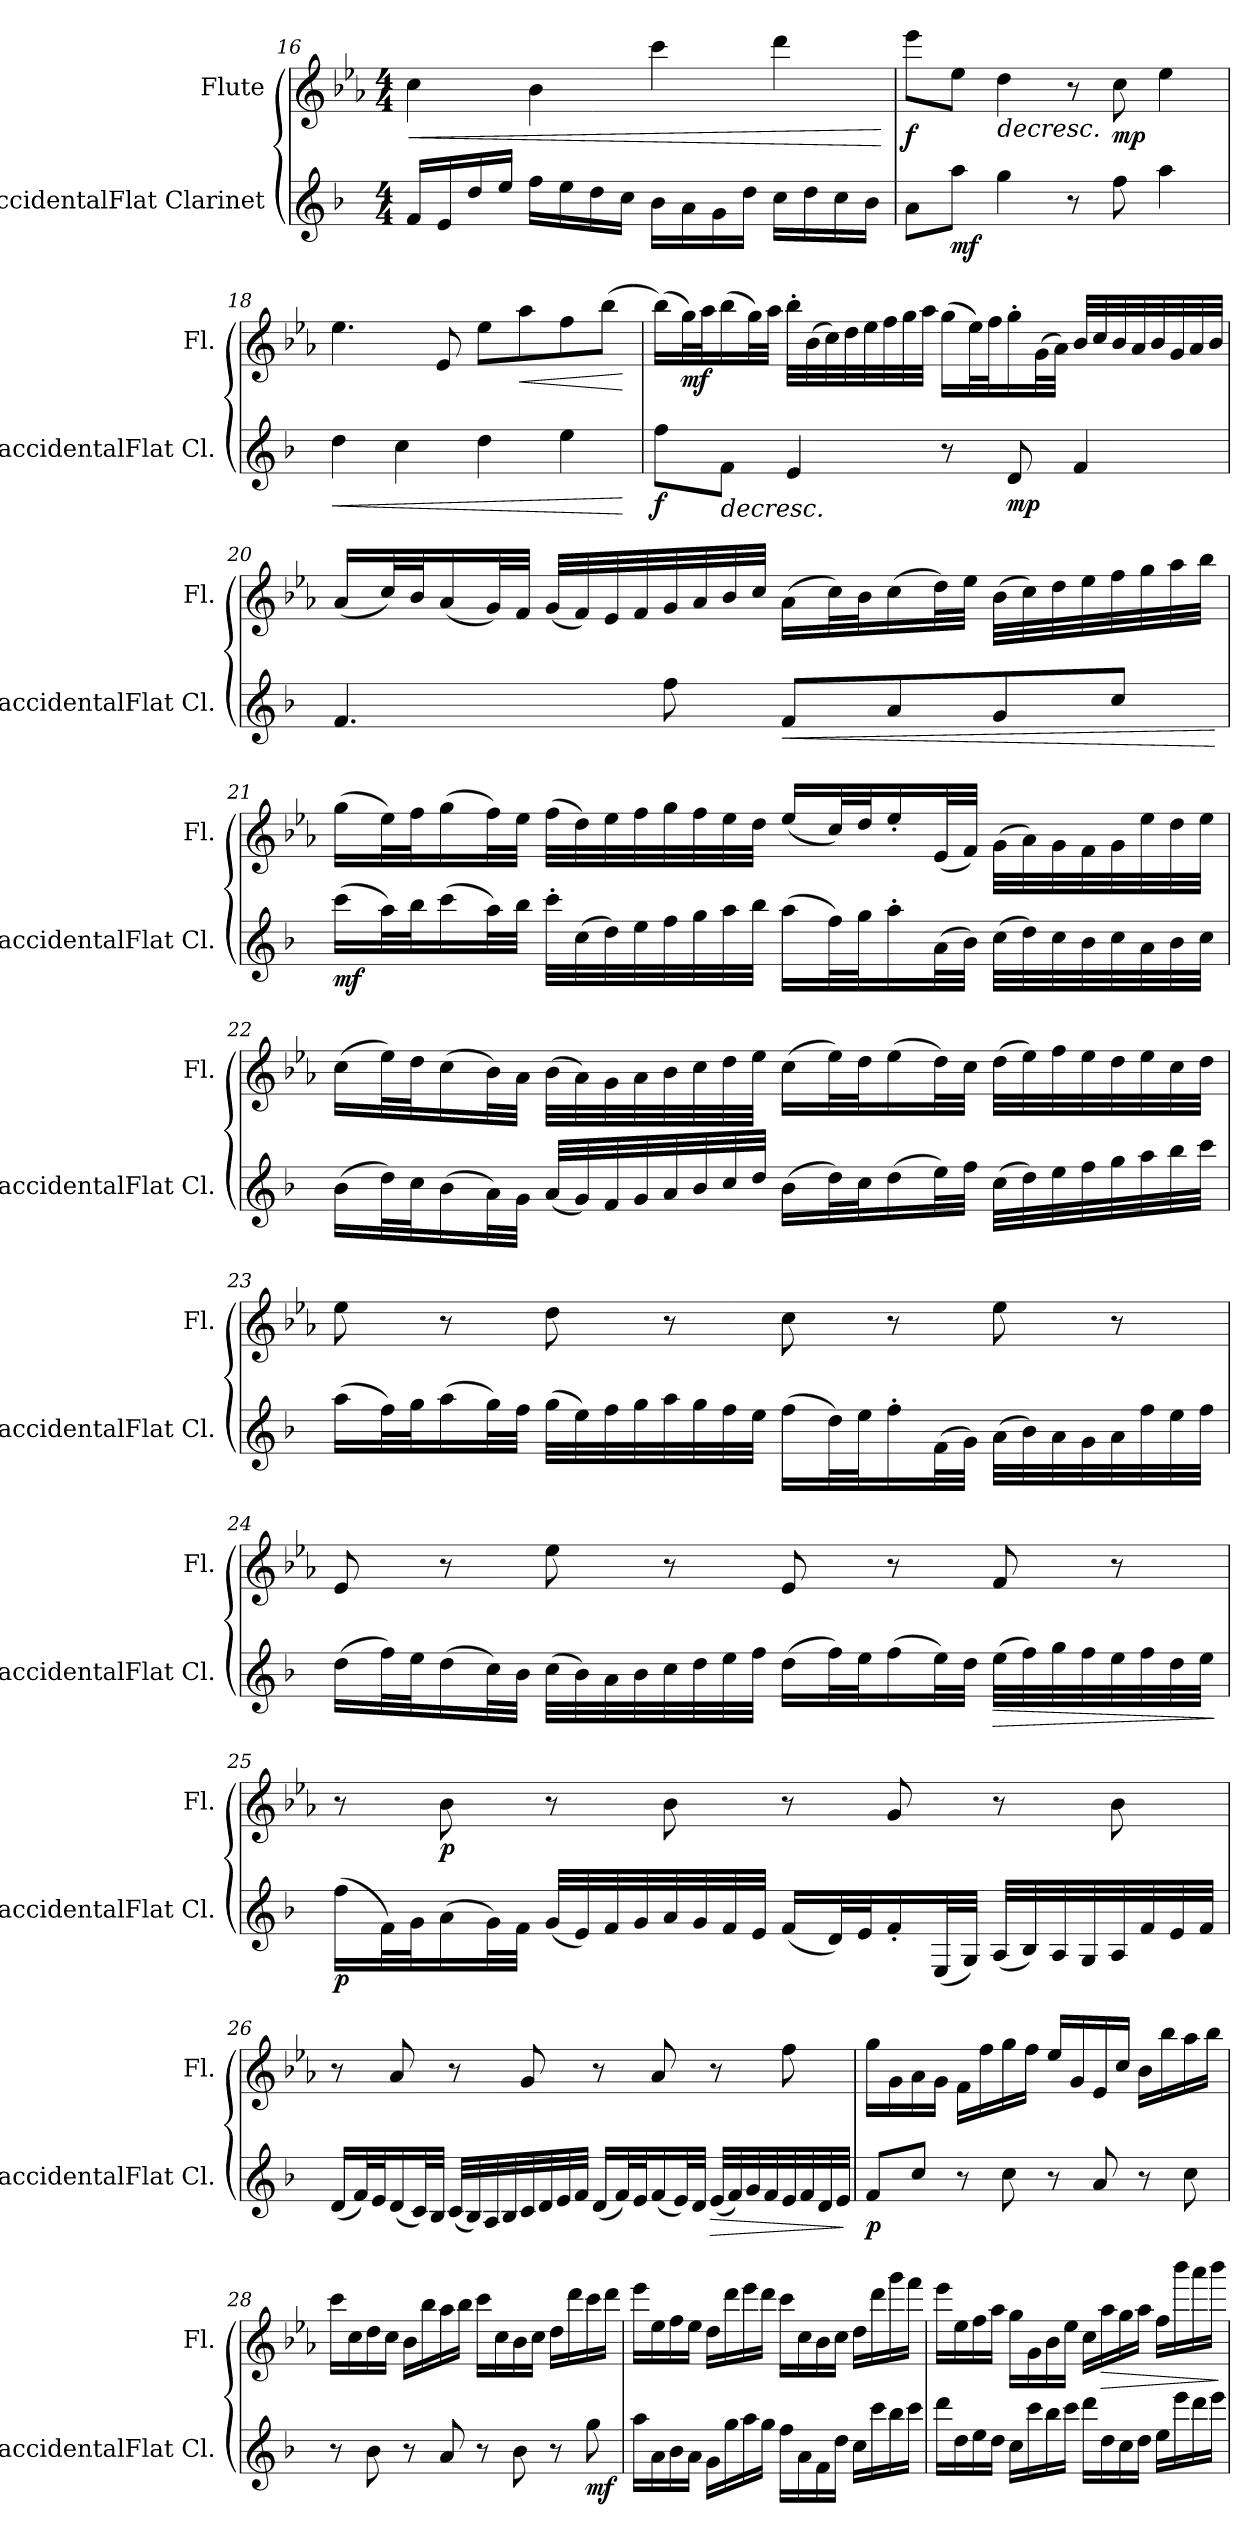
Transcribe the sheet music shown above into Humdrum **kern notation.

**kern	**dynam	**kern	**dynam
*part2	*part2	*part1	*part1
*staff2	*staff2	*staff1	*staff1
*I"BaccidentalFlat Clarinet	*	*I"Flute	*
*I'BaccidentalFlat Cl.	*	*I'Fl.	*
*clefG2	*	*clefG2	*
*ITrd1c2	*	*	*
*k[b-e-a-]	*	*k[b-e-a-]	*
*M4/4	*	*M4/4	*
=16	=16	=16	=16
!	!	!	!LO:HP:b
16e-/LL	.	4cc\	<
16d/	.	.	.
16cc/	.	.	.
16dd/JJ	.	.	.
16ee-\LL	.	4b-\	.
16dd\	.	.	.
16cc\	.	.	.
16b-\JJ	.	.	.
16a-\LL	.	4ccc\	.
16g\	.	.	.
16f\	.	.	.
16cc\JJ	.	.	.
16b-\LL	.	4ddd\	.
16cc\	.	.	.
16b-\	.	.	.
16a-\JJ	.	.	.
.	.	.	[
=17	=17	=17	=17
!	!	!	!LO:DY:b
8g\L	.	8eee-\L	f
!	!LO:DY:b	!	!
8gg\J	mf	8ee-\J	.
!	!	!	!LO:HP:b
4ff\	.	4dd\	>
8r	.	8r	.
!	!	!	!LO:DY:b
8ee-\	.	8cc\	mp
4gg\	.	4ee-\	.
.	.	.	]
!!LO:PB:g=z
=18	=18	=18	=18
!	!LO:HP:b	!	!
4cc\	<	4.ee-\	.
4b-\	.	.	.
.	.	8e-/	.
4cc\	.	8ee-\L	.
!	!	!	!LO:HP:b
.	.	8aa-\	<
4dd\	.	8ff\	.
.	.	(8bb-\J	.
.	[	.	[
=19	=19	=19	=19
!	!LO:DY:b	!	!
8ee-\L	f	(16bb-\LL)	.
!	!	!	!LO:DY:b
.	.	32gg\L)	mf
.	.	32aa-\J	.
!	!LO:HP:b	!	!
8e-\J	>	(16bb-\	.
.	.	32gg\L)	.
.	.	32aa-\JJJ	.
4d/	.	32bb-'\LLL	.
.	.	(32b-\	.
.	.	32cc\)	.
.	.	32dd\	.
.	.	32ee-\	.
.	.	32ff\	.
.	.	32gg\	.
.	.	32aa-\JJJ	.
8r	.	(16gg\LL	.
.	.	32ee-\L)	.
.	.	32ff\J	.
!	!LO:DY:b	!	!
8c/	mp	16gg'\	.
.	.	(32g\L	.
.	.	32a-\JJJ)	.
4e-/	.	32b-/LLL	.
.	.	32cc/	.
.	.	32b-/	.
.	.	32a-/	.
.	.	32b-/	.
.	.	32g/	.
.	.	32a-/	.
.	.	32b-/JJJ	.
.	]	.	.
!!LO:LB:g=z
=20	=20	=20	=20
4.e-/	.	(16a-/LL	.
.	.	32cc/L)	.
.	.	32b-/J	.
.	.	(16a-/	.
.	.	32g/L)	.
.	.	32f/JJJ	.
.	.	(32g/LLL	.
.	.	32f/)	.
.	.	32e-/	.
.	.	32f/	.
8ee-\	.	32g/	.
.	.	32a-/	.
.	.	32b-/	.
.	.	32cc/JJJ	.
!	!LO:HP:b	!	!
8e-/L	<	(16a-\LL	.
.	.	32cc\L)	.
.	.	32b-\J	.
8g/	.	(16cc\	.
.	.	32dd\L)	.
.	.	32ee-\JJJ	.
8f/	.	(32b-\LLL	.
.	.	32cc\)	.
.	.	32dd\	.
.	.	32ee-\	.
8b-/J	.	32ff\	.
.	.	32gg\	.
.	.	32aa-\	.
.	.	32bb-\JJJ	.
.	[	.	.
!!LO:LB:g=z
=21	=21	=21	=21
!	!LO:DY:b	!	!
(16bb-\LL	mf	(16gg\LL	.
32gg\L)	.	32ee-\L)	.
32aa-\J	.	32ff\J	.
(16bb-\	.	(16gg\	.
32gg\L)	.	32ff\L)	.
32aa-\JJJ	.	32ee-\JJJ	.
32bb-'\LLL	.	(32ff\LLL	.
(32b-\	.	32dd\)	.
32cc\)	.	32ee-\	.
32dd\	.	32ff\	.
32ee-\	.	32gg\	.
32ff\	.	32ff\	.
32gg\	.	32ee-\	.
32aa-\JJJ	.	32dd\JJJ	.
(16gg\LL	.	(16ee-/LL	.
32ee-\L)	.	32cc/L)	.
32ff\J	.	32dd/J	.
16gg'\	.	16ee-'/	.
(32g\L	.	(32e-/L	.
32a-\JJJ)	.	32f/JJJ)	.
(32b-\LLL	.	(32g\LLL	.
32cc\)	.	32a-\)	.
32b-\	.	32g\	.
32a-\	.	32f\	.
32b-\	.	32g\	.
32g\	.	32ee-\	.
32a-\	.	32dd\	.
32b-\JJJ	.	32ee-\JJJ	.
!!LO:LB:g=z
=22	=22	=22	=22
(16a-\LL	.	(16cc\LL	.
32cc\L)	.	32ee-\L)	.
32b-\J	.	32dd\J	.
(16a-\	.	(16cc\	.
32g\L)	.	32b-\L)	.
32f\JJJ	.	32a-\JJJ	.
(32g/LLL	.	(32b-\LLL	.
32f/)	.	32a-\)	.
32e-/	.	32g\	.
32f/	.	32a-\	.
32g/	.	32b-\	.
32a-/	.	32cc\	.
32b-/	.	32dd\	.
32cc/JJJ	.	32ee-\JJJ	.
(16a-\LL	.	(16cc\LL	.
32cc\L)	.	32ee-\L)	.
32b-\J	.	32dd\J	.
(16cc\	.	(16ee-\	.
32dd\L)	.	32dd\L)	.
32ee-\JJJ	.	32cc\JJJ	.
(32b-\LLL	.	(32dd\LLL	.
32cc\)	.	32ee-\)	.
32dd\	.	32ff\	.
32ee-\	.	32ee-\	.
32ff\	.	32dd\	.
32gg\	.	32ee-\	.
32aa-\	.	32cc\	.
32bb-\JJJ	.	32dd\JJJ	.
!!LO:LB:g=z
=23	=23	=23	=23
(16gg\LL	.	8ee-\	.
32ee-\L)	.	.	.
32ff\J	.	.	.
(16gg\	.	8r	.
32ff\L)	.	.	.
32ee-\JJJ	.	.	.
(32ff\LLL	.	8dd\	.
32dd\)	.	.	.
32ee-\	.	.	.
32ff\	.	.	.
32gg\	.	8r	.
32ff\	.	.	.
32ee-\	.	.	.
32dd\JJJ	.	.	.
(16ee-\LL	.	8cc\	.
32cc\L)	.	.	.
32dd\J	.	.	.
16ee-'\	.	8r	.
(32e-\L	.	.	.
32f\JJJ)	.	.	.
(32g\LLL	.	8ee-\	.
32a-\)	.	.	.
32g\	.	.	.
32f\	.	.	.
32g\	.	8r	.
32ee-\	.	.	.
32dd\	.	.	.
32ee-\JJJ	.	.	.
!!LO:LB:g=z
=24	=24	=24	=24
(16cc\LL	.	8e-/	.
32ee-\L)	.	.	.
32dd\J	.	.	.
(16cc\	.	8r	.
32b-\L)	.	.	.
32a-\JJJ	.	.	.
(32b-\LLL	.	8ee-\	.
32a-\)	.	.	.
32g\	.	.	.
32a-\	.	.	.
32b-\	.	8r	.
32cc\	.	.	.
32dd\	.	.	.
32ee-\JJJ	.	.	.
(16cc\LL	.	8e-/	.
32ee-\L)	.	.	.
32dd\J	.	.	.
(16ee-\	.	8r	.
32dd\L)	.	.	.
32cc\JJJ	.	.	.
!	!LO:HP:b	!	!
(32dd\LLL	>	8f/	.
32ee-\)	.	.	.
32ff\	.	.	.
32ee-\	.	.	.
32dd\	.	8r	.
32ee-\	.	.	.
32cc\	.	.	.
32dd\JJJ	.	.	.
.	]	.	.
!!LO:PB:g=z
=25	=25	=25	=25
!	!LO:DY:b	!	!
(16ee-\LL	p	8r	.
32e-\L)	.	.	.
32f\J	.	.	.
!	!	!	!LO:DY:b
(16g\	.	8b-\	p
32f\L)	.	.	.
32e-\JJJ	.	.	.
(32f/LLL	.	8r	.
32d/)	.	.	.
32e-/	.	.	.
32f/	.	.	.
32g/	.	8b-\	.
32f/	.	.	.
32e-/	.	.	.
32d/JJJ	.	.	.
(16e-/LL	.	8r	.
32c/L)	.	.	.
32d/J	.	.	.
16e-'/	.	8g/	.
(32D/L	.	.	.
32F/JJJ)	.	.	.
(32G/LLL	.	8r	.
32A-/)	.	.	.
32G/	.	.	.
32F/	.	.	.
32G/	.	8b-\	.
32e-/	.	.	.
32d/	.	.	.
32e-/JJJ	.	.	.
!!LO:LB:g=z
=26	=26	=26	=26
(16c/LL	.	8r	.
32e-/L)	.	.	.
32d/J	.	.	.
(16c/	.	8a-/	.
32B-/L)	.	.	.
32A-/JJJ	.	.	.
(32B-/LLL	.	8r	.
32A-/)	.	.	.
32G/	.	.	.
32A-/	.	.	.
32B-/	.	8g/	.
32c/	.	.	.
32d/	.	.	.
32e-/JJJ	.	.	.
(16c/LL	.	8r	.
32e-/L)	.	.	.
32d/J	.	.	.
(16e-/	.	8a-/	.
32d/L)	.	.	.
32c/JJJ	.	.	.
!	!LO:HP:b	!	!
(32d/LLL	>	8r	.
32e-/)	.	.	.
32f/	.	.	.
32e-/	.	.	.
32d/	.	8ff\	.
32e-/	.	.	.
32c/	.	.	.
32d/JJJ	.	.	.
.	]	.	.
!!LO:LB:g=z
=27	=27	=27	=27
!	!LO:DY:b	!	!
8e-/L	p	16gg\LL	.
.	.	16g\	.
8b-/J	.	16a-\	.
.	.	16g\JJ	.
8r	.	16f\LL	.
.	.	16ff\	.
8b-\	.	16gg\	.
.	.	16ff\JJ	.
8r	.	16ee-/LL	.
.	.	16g/	.
8g/	.	16e-/	.
.	.	16cc/JJ	.
8r	.	16b-\LL	.
.	.	16bb-\	.
8b-\	.	16aa-\	.
.	.	16bb-\JJ	.
=28	=28	=28	=28
8r	.	16ccc\LL	.
.	.	16cc\	.
8a-\	.	16dd\	.
.	.	16cc\JJ	.
8r	.	16b-\LL	.
.	.	16bb-\	.
8g/	.	16aa-\	.
.	.	16bb-\JJ	.
8r	.	16ccc\LL	.
.	.	16cc\	.
8a-\	.	16b-\	.
.	.	16cc\JJ	.
8r	.	16dd\LL	.
.	.	16ddd\	.
!	!LO:DY:b	!	!
8ff\	mf	16ccc\	.
.	.	16ddd\JJ	.
!!LO:LB:g=z
=29	=29	=29	=29
16gg\LL	.	16eee-\LL	.
16g\	.	16ee-\	.
16a-\	.	16ff\	.
16g\JJ	.	16ee-\JJ	.
16f\LL	.	16dd\LL	.
16ff\	.	16ddd\	.
16gg\	.	16eee-\	.
16ff\JJ	.	16ddd\JJ	.
16ee-\LL	.	16ccc\LL	.
16g\	.	16cc\	.
16e-\	.	16b-\	.
16cc\JJ	.	16cc\JJ	.
16b-\LL	.	16dd\LL	.
16bb-\	.	16ddd\	.
16aa-\	.	16ggg\	.
16bb-\JJ	.	16fff\JJ	.
=30	=30	=30	=30
16ccc\LL	.	16eee-\LL	.
16cc\	.	16ee-\	.
16dd\	.	16ff\	.
16cc\JJ	.	16aa-\JJ	.
16b-\LL	.	16gg\LL	.
16bb-\	.	16g\	.
16aa-\	.	16b-\	.
16bb-\JJ	.	16ee-\JJ	.
16ccc\LL	.	16cc\LL	.
!	!	!	!LO:HP:b
16cc\	.	16aa-\	>
16b-\	.	16gg\	.
16cc\JJ	.	16aa-\JJ	.
16dd\LL	.	16ff\LL	.
16ddd\	.	16bbb-\	.
16ccc\	.	16aaa-\	.
16ddd\JJ	.	16bbb-\JJ	.
.	.	.	]
=	=	=	=
*-	*-	*-	*-
